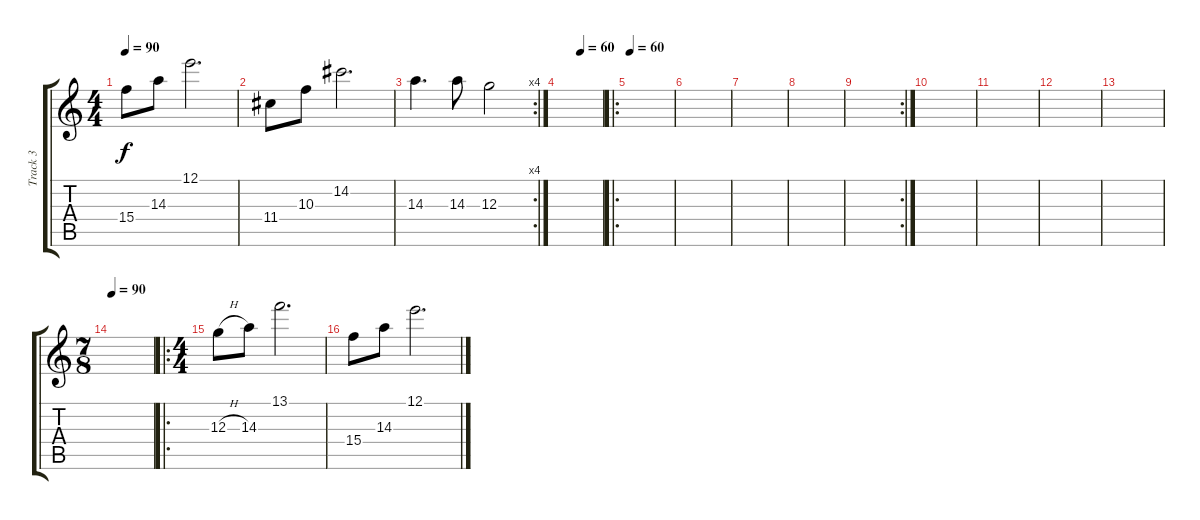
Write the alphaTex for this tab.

\track ("Track 3" "Track 3") {instrument acousticguitarsteel}
\staff {score tabs}
\tuning (E4 B3 G3 D3 A2 E2) {hide}
\ts (4 4)
\tempo 90
\clef g2
\ks c
15.4.8{dy f} 14.3.8 12.1.2{d} |
11.4.8 10.3.8 14.2.2{d} |
\rc 4
14.3.4{d} 14.3.8 12.3.2 |
\tempo (60 0.5)
|
\ro
\tempo 60
|
|
|
|
\rc 2
|
|
|
|
|
\ts (7 8)
\tempo 90
|
\ro
\ts (4 4)
12.3{h}.8 14.3.8 13.1.2{d} |
15.4.8 14.3.8 12.1.2{d}
